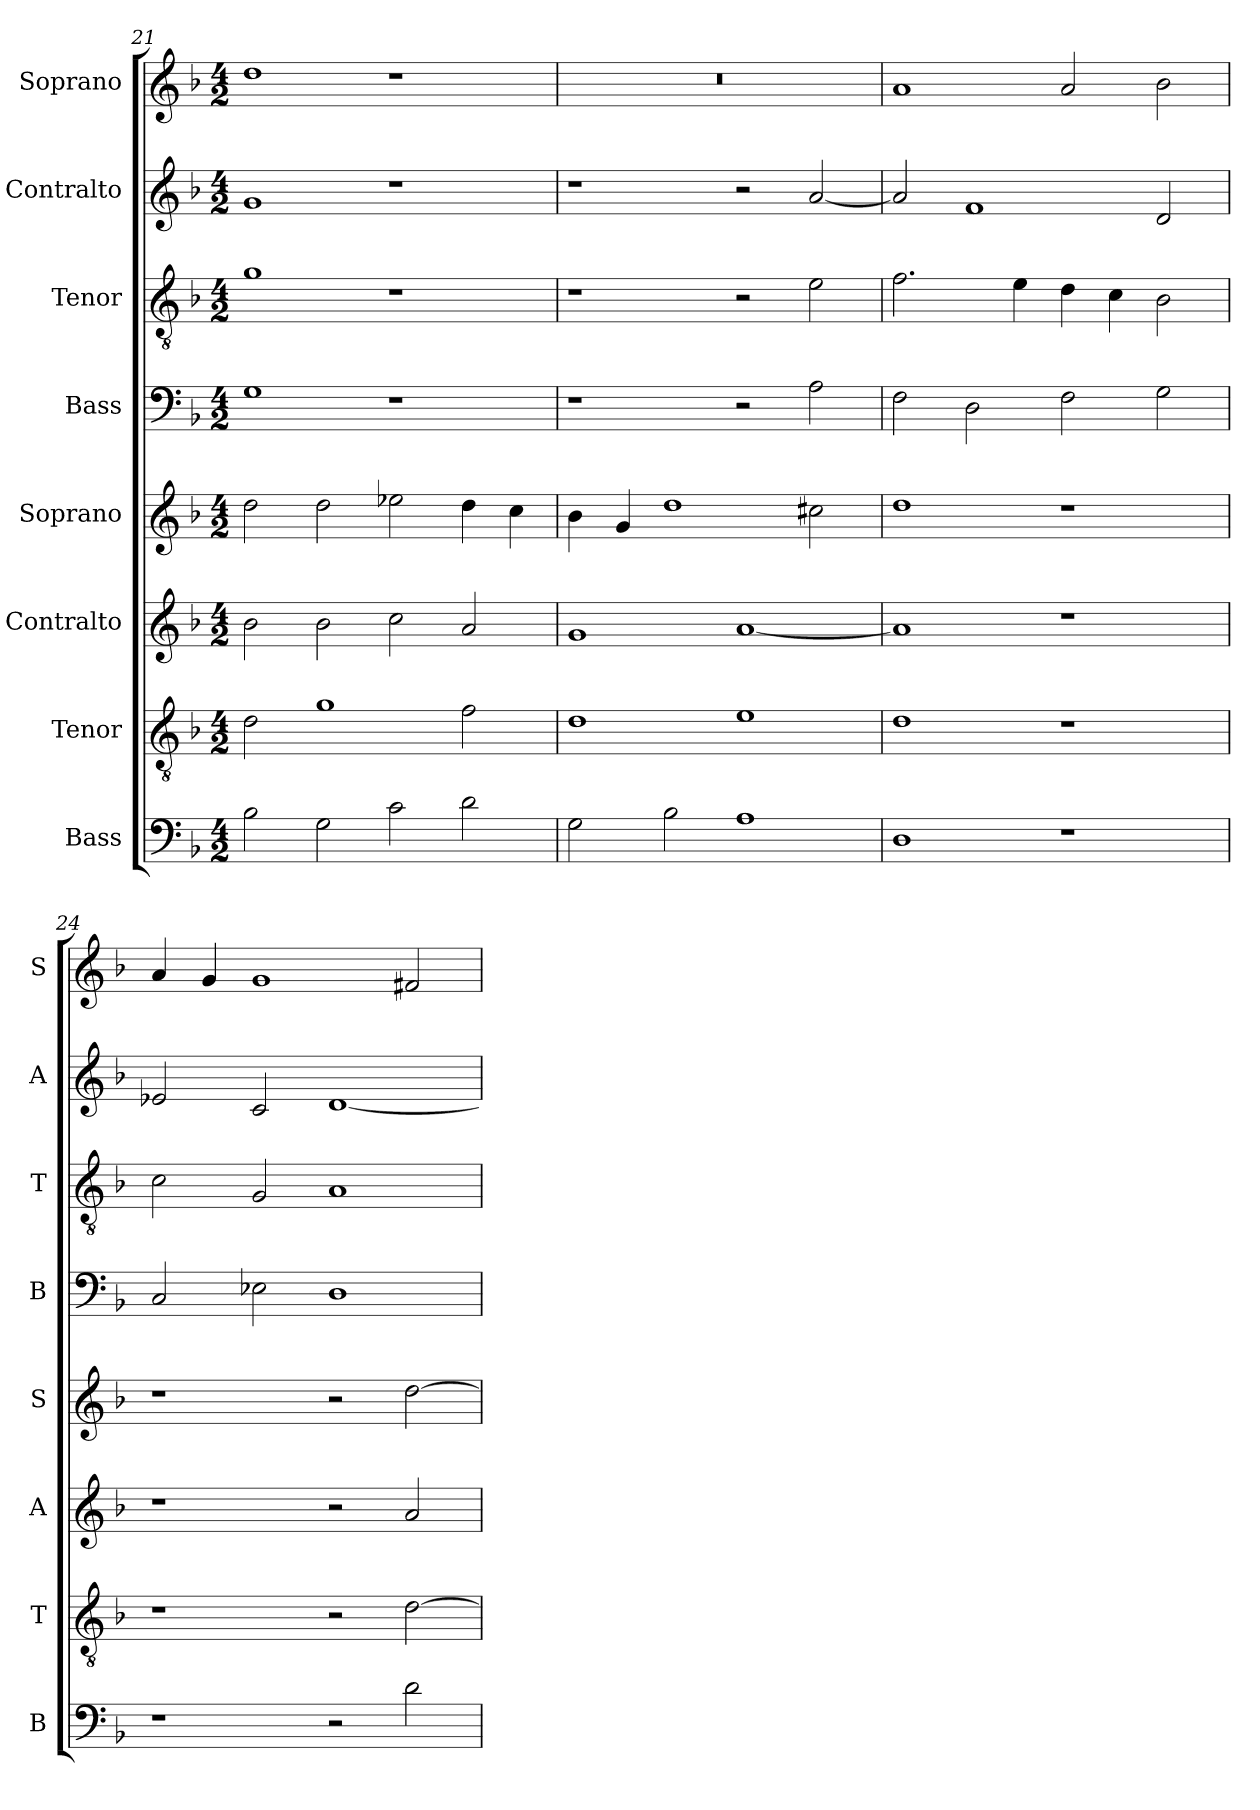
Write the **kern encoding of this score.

**kern	**kern	**kern	**kern	**kern	**kern	**kern	**kern
*part8	*part7	*part6	*part5	*part4	*part3	*part2	*part1
*staff8	*staff7	*staff6	*staff5	*staff4	*staff3	*staff2	*staff1
*I"Bass	*I"Tenor	*I"Contralto	*I"Soprano	*I"Bass	*I"Tenor	*I"Contralto	*I"Soprano
*I'B	*I'T	*I'A	*I'S	*I'B	*I'T	*I'A	*I'S
*clefF4	*clefGv2	*clefG2	*clefG2	*clefF4	*clefGv2	*clefG2	*clefG2
*k[b-]	*k[b-]	*k[b-]	*k[b-]	*k[b-]	*k[b-]	*k[b-]	*k[b-]
*G:dor	*G:dor	*G:dor	*G:dor	*G:dor	*G:dor	*G:dor	*G:dor
*M4/2	*M4/2	*M4/2	*M4/2	*M4/2	*M4/2	*M4/2	*M4/2
=21	=21	=21	=21	=21	=21	=21	=21
2B-	2d	2b-	2dd	1G	1g	1g	1dd
2G	1g	2b-	2dd	.	.	.	.
2c	.	2cc	2ee-X	1r	1r	1r	1r
2d	2f	2a	4dd	.	.	.	.
.	.	.	4cc	.	.	.	.
=22	=22	=22	=22	=22	=22	=22	=22
2G	1d	1g	4b-	1r	1r	1r	0r
.	.	.	4g	.	.	.	.
2B-	.	.	1dd	.	.	.	.
1A	1e	[1a	.	2r	2r	2r	.
.	.	.	2cc#X	2A	2e	[2a	.
=23	=23	=23	=23	=23	=23	=23	=23
1D	1d	1a]	1dd	2F	2.f	2a]	1a
.	.	.	.	2D	.	1f	.
.	.	.	.	.	4e	.	.
1r	1r	1r	1r	2F	4d	.	2a
.	.	.	.	.	4c	.	.
.	.	.	.	2G	2B-	2d	2b-
=24	=24	=24	=24	=24	=24	=24	=24
1r	1r	1r	1r	2C	2c	2e-X	4a
.	.	.	.	.	.	.	4g
.	.	.	.	2E-X	2G	2c	1g
2r	2r	2r	2r	1D	1A	[1d	.
2d	[2d	2a	[2dd	.	.	.	2f#X
=	=	=	=	=	=	=	=
*-	*-	*-	*-	*-	*-	*-	*-
